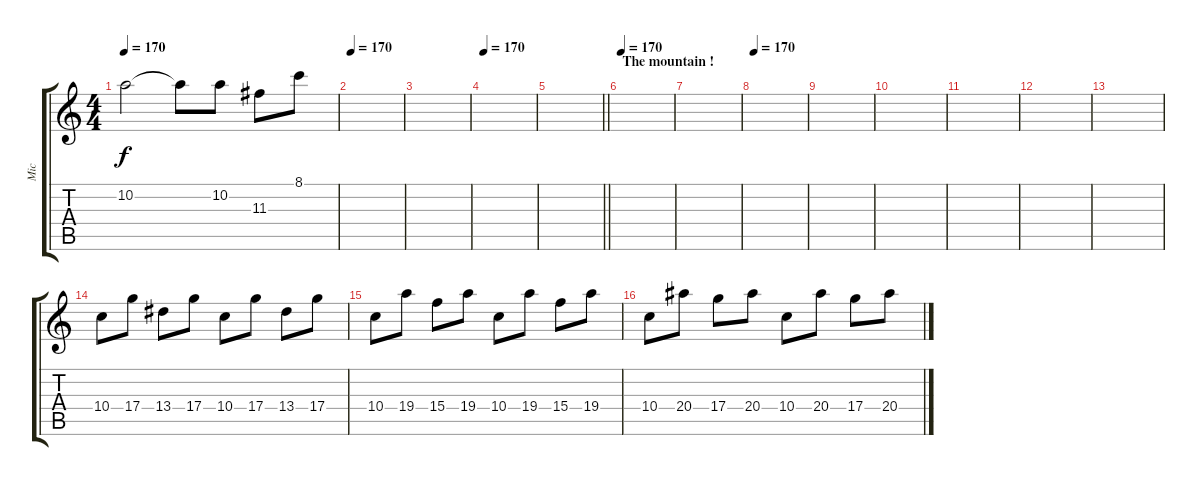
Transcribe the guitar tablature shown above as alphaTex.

\track ("Mic" "Mic") {instrument distortionguitar}
\staff {score tabs}
\tuning (E4 B3 G3 D3 A2 E2) {hide}
\ts (4 4)
\tempo 170
\clef g2
\ks c
10.2.2{dy f} 10.2{t}.8 10.2.8 11.3.8 8.1.8 |
\tempo 170
|
|
\tempo 170
|
\barLineRight lightlight
|
\section ("" "The mountain !")
\tempo 170
|
|
\tempo 170
|
|
|
|
|
|
10.4.8 17.4.8 13.4.8 17.4.8 10.4.8 17.4.8 13.4.8 17.4.8 |
10.4.8 19.4.8 15.4.8 19.4.8 10.4.8 19.4.8 15.4.8 19.4.8 |
10.4.8 20.4.8 17.4.8 20.4.8 10.4.8 20.4.8 17.4.8 20.4.8
